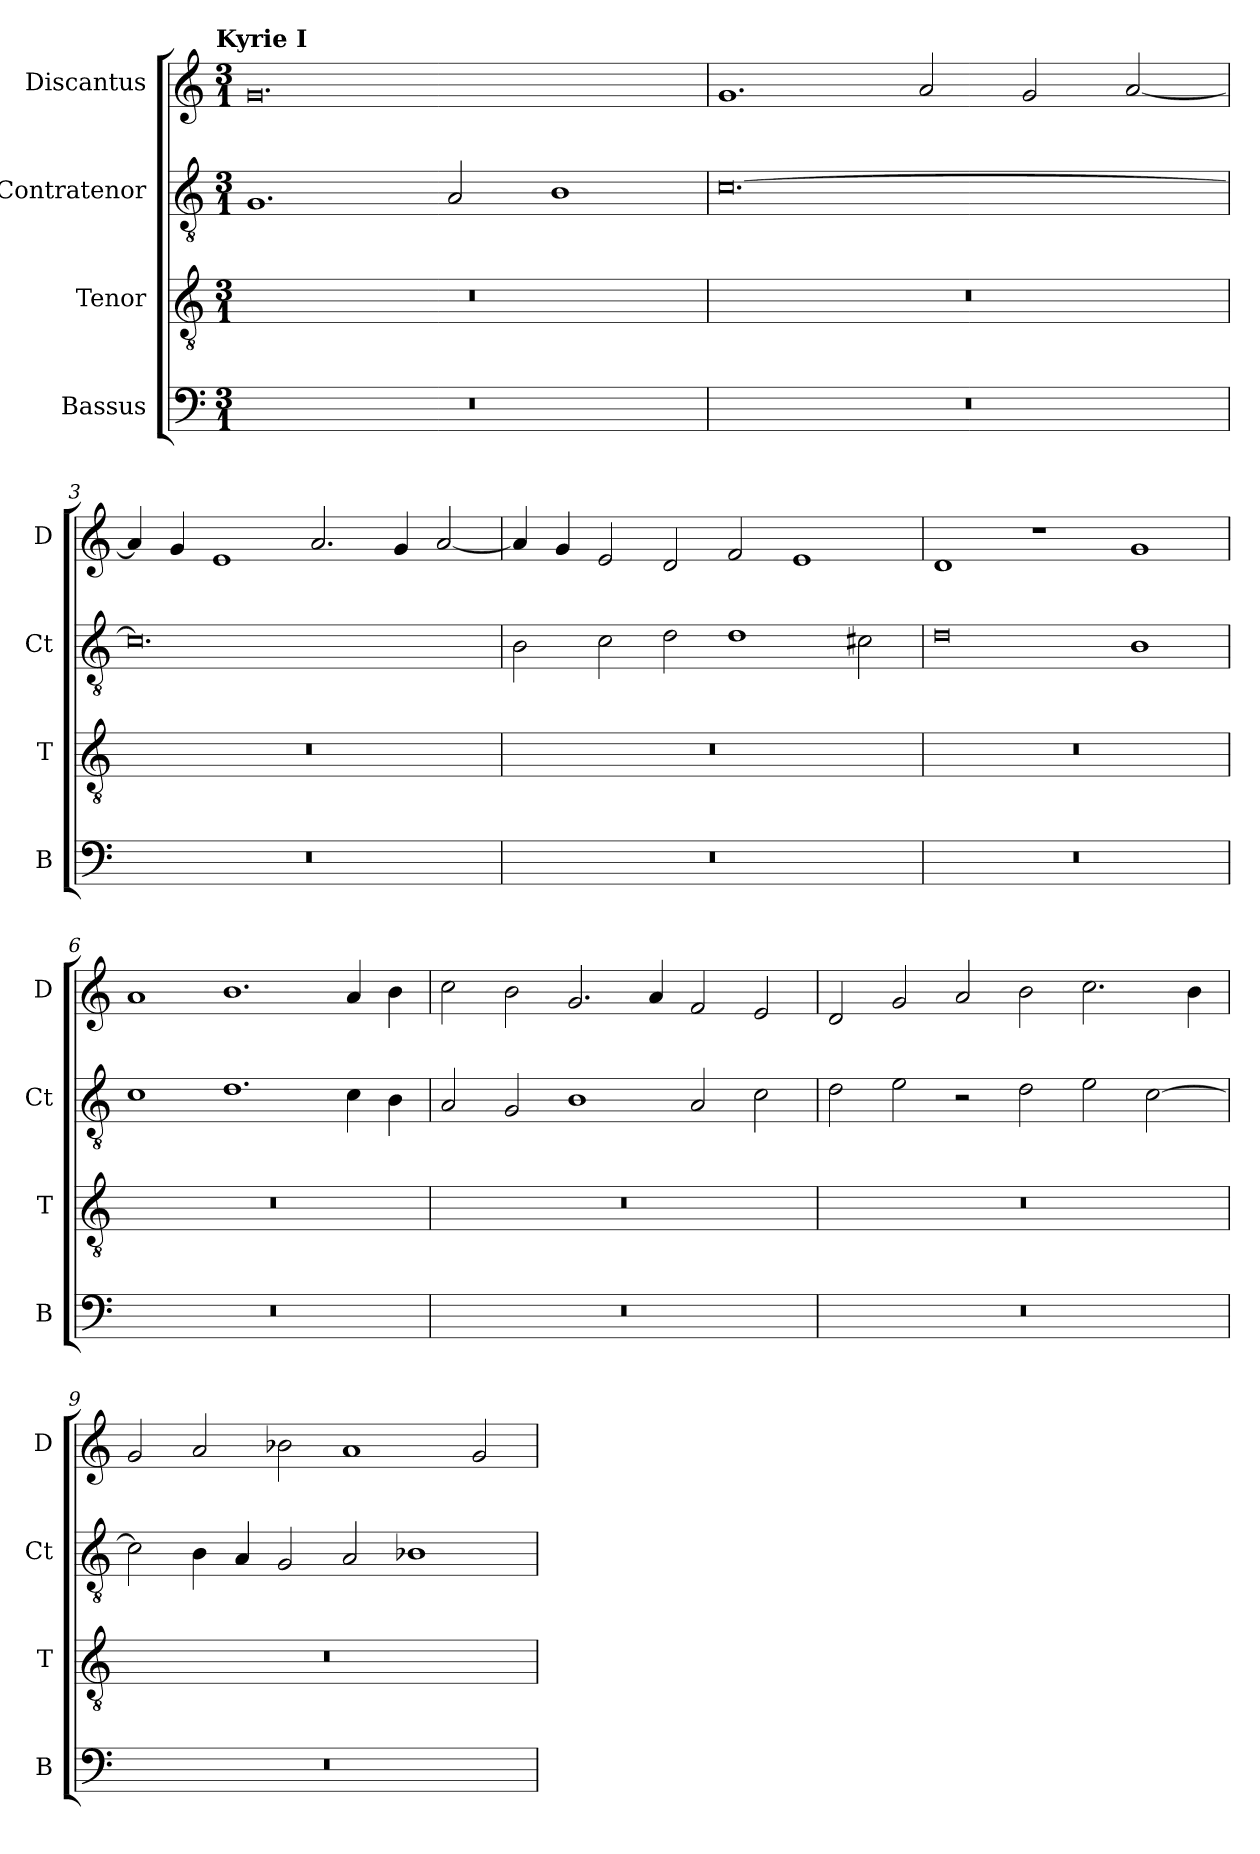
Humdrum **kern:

**kern	**kern	**kern	**kern
*part4	*part3	*part2	*part1
*staff4	*staff3	*staff2	*staff1
*I"Bassus	*I"Tenor	*I"Contratenor	*I"Discantus
*I'B	*I'T	*I'Ct	*I'D
*clefF4	*clefGv2	*clefGv2	*clefG2
*k[]	*k[]	*k[]	*k[]
!!LO:TX:omd:t=Kyrie I
*M3/1	*M3/1	*M3/1	*M3/1
=1	=1	=1	=1
0.r	0.r	1.G	0.g
.	.	2A/	.
.	.	1B	.
=2	=2	=2	=2
0.r	0.r	[0.c	1.g
.	.	.	2a/
.	.	.	2g/
.	.	.	[2a/
=3	=3	=3	=3
0.r	0.r	0.c]	4a/]
.	.	.	4g/
.	.	.	1e
.	.	.	2.a/
.	.	.	4g/
.	.	.	[2a/
=4	=4	=4	=4
0.r	0.r	2B\	4a/]
.	.	.	4g/
.	.	2c\	2e/
.	.	2d\	2d/
.	.	1d	2f/
.	.	.	1e
.	.	2c#X\	.
=5	=5	=5	=5
0.r	0.r	0d	1d
.	.	.	1r
.	.	1B	1g
=6	=6	=6	=6
0.r	0.r	1c	1a
.	.	1.d	1.b
.	.	4c\	4a/
.	.	4B\	4b\
=7	=7	=7	=7
0.r	0.r	2A/	2cc\
.	.	2G/	2b\
.	.	1B	2.g/
.	.	.	4a/
.	.	2A/	2f/
.	.	2c\	2e/
=8	=8	=8	=8
0.r	0.r	2d\	2d/
.	.	2e\	2g/
.	.	2r	2a/
.	.	2d\	2b\
.	.	2e\	2.cc\
.	.	[2c\	.
.	.	.	4b\
=9	=9	=9	=9
0.r	0.r	2c\]	2g/
.	.	4B\	2a/
.	.	4A/	.
.	.	2G/	2b-X\
.	.	2A/	1a
.	.	1B-X	.
.	.	.	2g/
=	=	=	=
*-	*-	*-	*-
